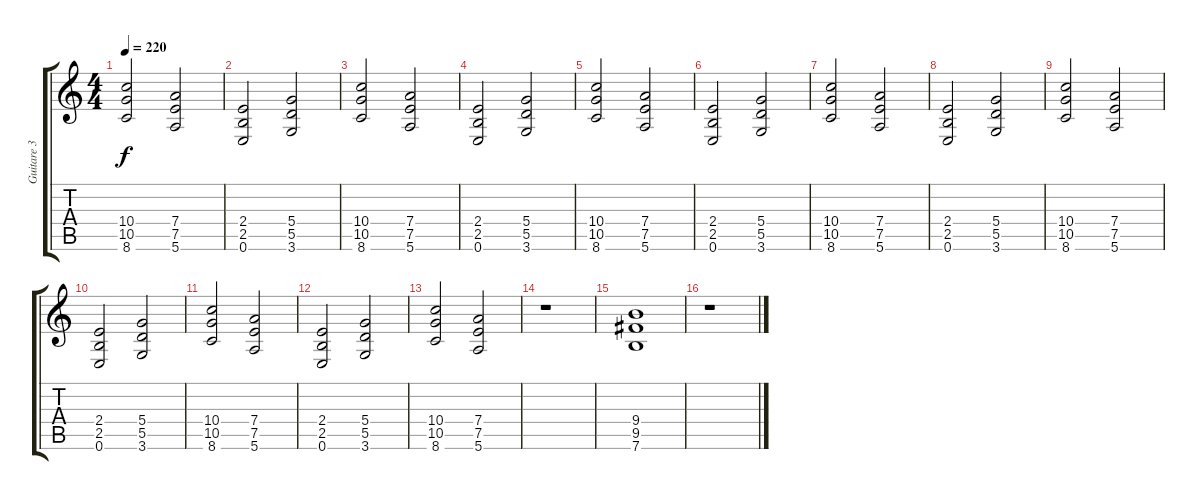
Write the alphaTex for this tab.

\track ("Guitare 3" "Guitare 3") {instrument overdrivenguitar}
\staff {score tabs}
\tuning (E4 B3 G3 D3 A2 E2) {hide}
\ts (4 4)
\tempo 220
\clef g2
\ks c
(10.4 10.5 8.6).2{dy f} (7.4 7.5 5.6).2 |
(2.4 2.5 0.6).2 (5.4 5.5 3.6).2 |
(10.4 10.5 8.6).2 (7.4 7.5 5.6).2 |
(2.4 2.5 0.6).2 (5.4 5.5 3.6).2 |
(10.4 10.5 8.6).2 (7.4 7.5 5.6).2 |
(2.4 2.5 0.6).2 (5.4 5.5 3.6).2 |
(10.4 10.5 8.6).2 (7.4 7.5 5.6).2 |
(2.4 2.5 0.6).2 (5.4 5.5 3.6).2 |
(10.4 10.5 8.6).2 (7.4 7.5 5.6).2 |
(2.4 2.5 0.6).2 (5.4 5.5 3.6).2 |
(10.4 10.5 8.6).2 (7.4 7.5 5.6).2 |
(2.4 2.5 0.6).2 (5.4 5.5 3.6).2 |
(10.4 10.5 8.6).2 (7.4 7.5 5.6).2 |
r.1 |
(9.4 9.5 7.6).1 |
r.1
